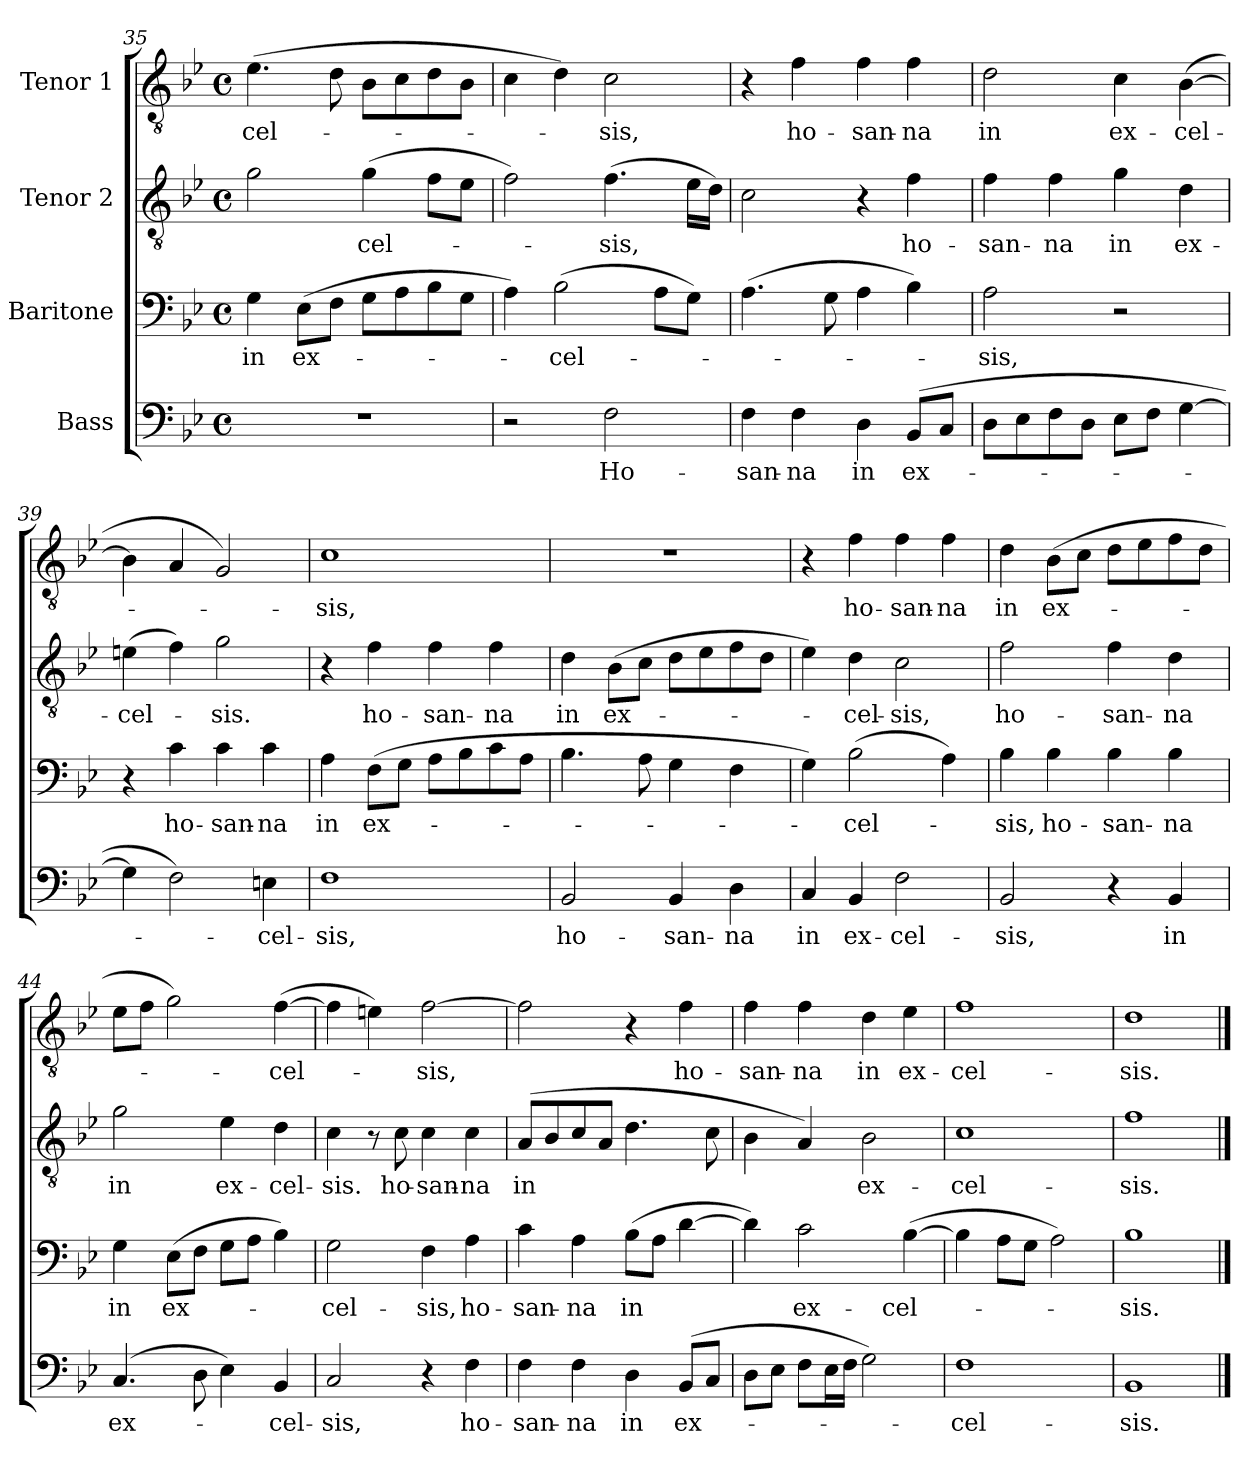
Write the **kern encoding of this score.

**kern	**text	**kern	**text	**kern	**text	**kern	**text
*part4	*part4	*part3	*part3	*part2	*part2	*part1	*part1
*staff4	*staff4	*staff3	*staff3	*staff2	*staff2	*staff1	*staff1
*I"Bass	*	*I"Baritone	*	*I"Tenor 2	*	*I"Tenor 1	*
*clefF4	*	*clefF4	*	*clefGv2	*	*clefGv2	*
*k[b-e-]	*	*k[b-e-]	*	*k[b-e-]	*	*k[b-e-]	*
*g:	*	*g:	*	*g:	*	*g:	*
*M4/4	*	*M4/4	*	*M4/4	*	*M4/4	*
*met(c)	*	*met(c)	*	*met(c)	*	*met(c)	*
=35	=35	=35	=35	=35	=35	=35	=35
1r	.	4G\	in	2g\	.	(4.e-\	-cel-
.	.	(8E-\L	ex-	.	.	.	.
.	.	8F\J	.	.	.	8d\	.
.	.	8G\L	.	(4g\	-cel-	8B-\L	.
.	.	8A\	.	.	.	8c\	.
.	.	8B-\	.	8f\L	.	8d\	.
.	.	8G\J	.	8e-\J	.	8B-\J	.
=36	=36	=36	=36	=36	=36	=36	=36
2r	.	4A\)	.	2f\)	.	4c\	.
.	.	(2B-\	-cel-	.	.	4d\)	.
2F\	Ho-	.	.	(4.f\	-sis,	2c\	-sis,
.	.	8A\L	.	.	.	.	.
.	.	8G\J)	.	16e-\LL	.	.	.
.	.	.	.	16d\JJ)	.	.	.
!!LO:LB:g=z
=37	=37	=37	=37	=37	=37	=37	=37
4F\	-san-	(4.A\	.	2c\	.	4r	.
4F\	-na	.	.	.	.	4f\	ho-
.	.	8G\	.	.	.	.	.
4D\	in	4A\	.	4r	.	4f\	-san-
(8BB-/L	ex-	4B-\)	.	4f\	ho-	4f\	-na
8C/J	.	.	.	.	.	.	.
=38	=38	=38	=38	=38	=38	=38	=38
8D\L	.	2A\	-sis,	4f\	-san-	2d\	in
8E-\	.	.	.	.	.	.	.
8F\	.	.	.	4f\	-na	.	.
8D\J	.	.	.	.	.	.	.
8E-\L	.	2r	.	4g\	in	4c\	ex-
8F\J	.	.	.	.	.	.	.
[4G\	.	.	.	4d\	ex-	([4B-\	-cel-
=39	=39	=39	=39	=39	=39	=39	=39
4G\]	.	4r	.	(4en\	-cel-	4B-\]	.
2F\)	.	4c\	ho-	4f\)	.	4A/	.
.	.	4c\	-san-	2g\	-sis.	2G/)	.
4En\	-cel-	4c\	-na	.	.	.	.
=40	=40	=40	=40	=40	=40	=40	=40
1F	-sis,	4A\	in	4r	.	1c	-sis,
.	.	(8F\L	ex-	4f\	ho-	.	.
.	.	8G\J	.	.	.	.	.
.	.	8A\L	.	4f\	-san-	.	.
.	.	8B-\	.	.	.	.	.
.	.	8c\	.	4f\	-na	.	.
.	.	8A\J	.	.	.	.	.
=41	=41	=41	=41	=41	=41	=41	=41
2BB-/	ho-	4.B-\	.	4d\	in	1r	.
.	.	.	.	(8B-\L	ex-	.	.
.	.	8A\	.	8c\J	.	.	.
4BB-/	-san-	4G\	.	8d\L	.	.	.
.	.	.	.	8e-\	.	.	.
4D\	-na	4F\	.	8f\	.	.	.
.	.	.	.	8d\J	.	.	.
=42	=42	=42	=42	=42	=42	=42	=42
4C/	in	4G\)	.	4e-\)	.	4r	.
4BB-/	ex-	(2B-\	-cel-	4d\	-cel-	4f\	ho-
2F\	-cel-	.	.	2c\	-sis,	4f\	-san-
.	.	4A\)	.	.	.	4f\	-na
!!LO:LB:g=z
=43	=43	=43	=43	=43	=43	=43	=43
2BB-/	-sis,	4B-\	-sis,	2f\	ho-	4d\	in
.	.	4B-\	ho-	.	.	(8B-\L	ex-
.	.	.	.	.	.	8c\J	.
4r	.	4B-\	-san-	4f\	-san-	8d\L	.
.	.	.	.	.	.	8e-\	.
4BB-/	in	4B-\	-na	4d\	-na	8f\	.
.	.	.	.	.	.	8d\J	.
=44	=44	=44	=44	=44	=44	=44	=44
(4.C/	ex-	4G\	in	2g\	in	8e-\L	.
.	.	.	.	.	.	8f\J	.
.	.	(8E-\L	ex-	.	.	2g\)	.
8D\	.	8F\J	.	.	.	.	.
4E-\)	.	8G\L	.	4e-\	ex-	.	.
.	.	8A\J	.	.	.	.	.
4BB-/	-cel-	4B-\)	.	4d\	-cel-	([4f\	-cel-
=45	=45	=45	=45	=45	=45	=45	=45
2C/	-sis,	2G\	-cel-	4c\	-sis.	4f\]	.
.	.	.	.	8r	.	4en\)	.
.	.	.	.	8c\	ho-	.	.
4r	.	4F\	-sis,	4c\	-san-	[2f\	-sis,
4F\	ho-	4A\	ho-	4c\	-na	.	.
=46	=46	=46	=46	=46	=46	=46	=46
4F\	-san-	4c\	-san-	(8A/L	in	2f\]	.
.	.	.	.	8B-/	.	.	.
4F\	-na	4A\	-na	8c/	.	.	.
.	.	.	.	8A/J	.	.	.
4D\	in	(8B-\L	in	4.d\	.	4r	.
.	.	8A\J	.	.	.	.	.
(8BB-/L	ex-	[4d\	.	.	.	4f\	ho-
8C/J	.	.	.	8c\	.	.	.
=47	=47	=47	=47	=47	=47	=47	=47
8D\L	.	4d\])	.	4B-\	.	4f\	-san-
8E-\J	.	.	.	.	.	.	.
8F\L	.	2c\	ex-	4A/)	.	4f\	-na
16E-\L	.	.	.	.	.	.	.
16F\JJ	.	.	.	.	.	.	.
2G\)	.	.	.	2B-\	ex-	4d\	in
.	.	([4B-\	-cel-	.	.	4e-\	ex-
=48	=48	=48	=48	=48	=48	=48	=48
1F	-cel-	4B-\]	.	1c	-cel-	1f	-cel-
.	.	8A\L	.	.	.	.	.
.	.	8G\J	.	.	.	.	.
.	.	2A\)	.	.	.	.	.
=49	=49	=49	=49	=49	=49	=49	=49
1BB-	-sis.	1B-	-sis.	1f	-sis.	1d	-sis.
==	==	==	==	==	==	==	==
*-	*-	*-	*-	*-	*-	*-	*-
